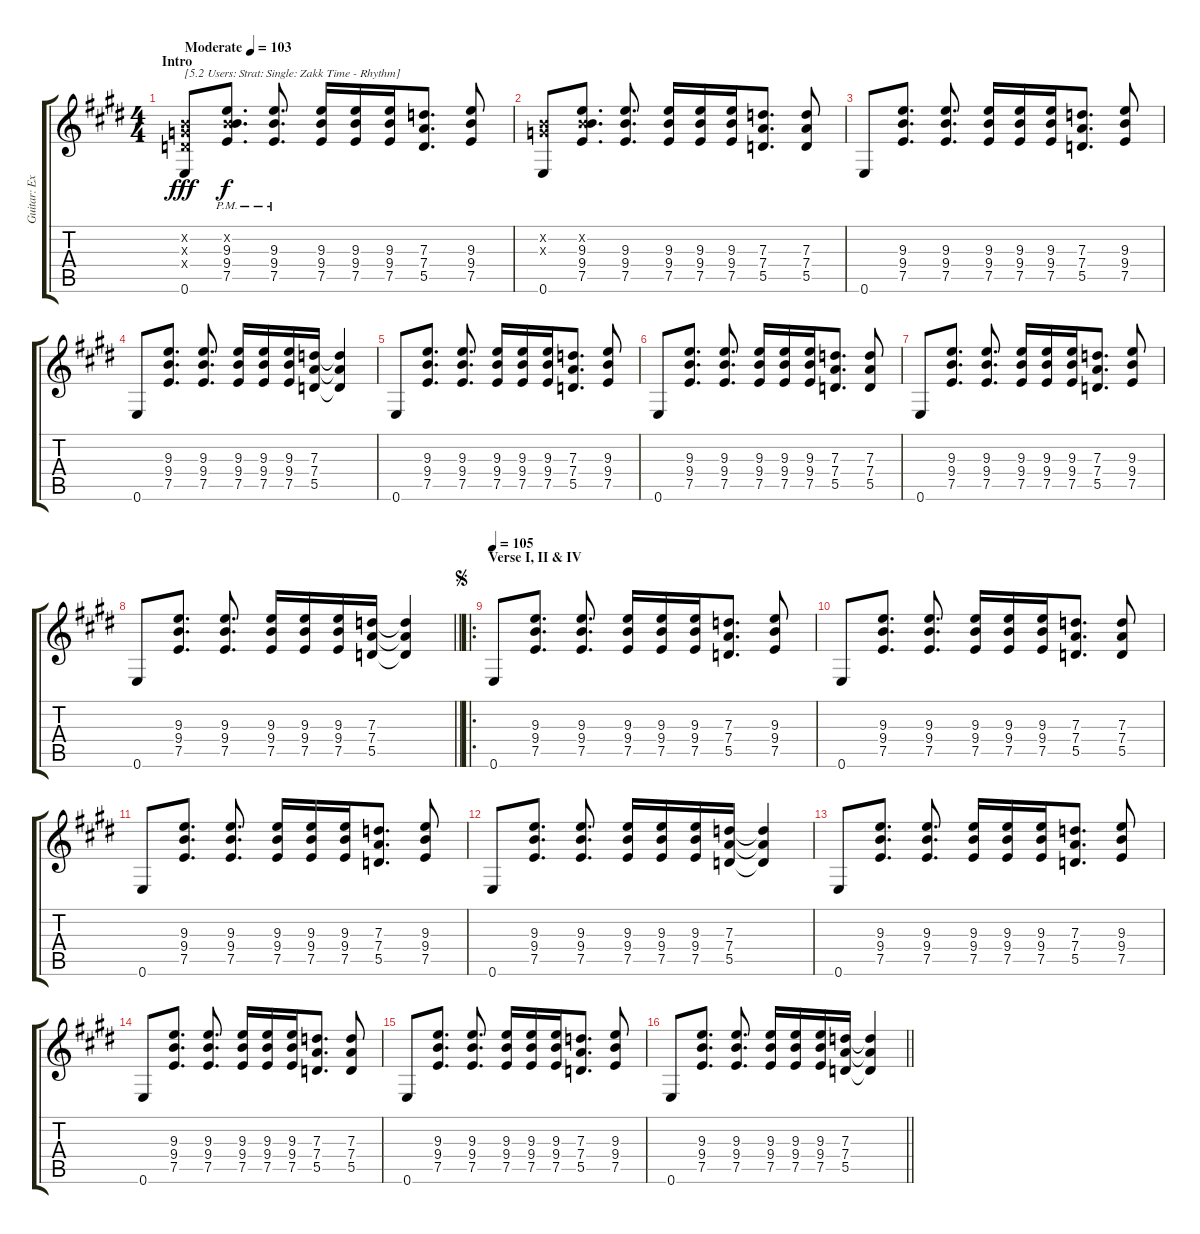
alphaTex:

\track ("Guitar: Extra" "Guitar: Ex") {instrument overdrivenguitar}
\staff {score tabs}
\tuning (E4 B3 G3 D3 A2 E2) {hide}
\ts (4 4)
\section ("" "Intro")
\tempo (103 "Moderate")
\clef g2
\ks e
(0.2{x} 0.3{x} 0.4{x} 0.6).8{txt "[5.2 Users: Strat: Single: Zakk Time - Rhythm]" dy fff instrument overdrivenguitar} (0.2{x} 9.3{pm} 9.4 7.5).8{d dy f} (9.3{pm} 9.4 7.5).8{d} (9.3 9.4 7.5).16 (9.3 9.4 7.5).16 (9.3 9.4 7.5).16 (7.3 7.4 5.5).8{d} (9.3 9.4 7.5).8 |
(0.2{x} 0.3{x} 0.6).8 (0.2{x} 9.3 9.4 7.5).8{d} (9.3 9.4 7.5).8{d} (9.3 9.4 7.5).16 (9.3 9.4 7.5).16 (9.3 9.4 7.5).16 (7.3 7.4 5.5).8{d} (7.3 7.4 5.5).8 |
0.6.8 (9.3 9.4 7.5).8{d} (9.3 9.4 7.5).8{d} (9.3 9.4 7.5).16 (9.3 9.4 7.5).16 (9.3 9.4 7.5).16 (7.3 7.4 5.5).8{d} (9.3 9.4 7.5).8 |
0.6.8 (9.3 9.4 7.5).8{d} (9.3 9.4 7.5).8{d} (9.3 9.4 7.5).16 (9.3 9.4 7.5).16 (9.3 9.4 7.5).16 (7.3 7.4 5.5).16 (7.3{t} 7.4{t} 5.5{t}).4 |
0.6.8 (9.3 9.4 7.5).8{d} (9.3 9.4 7.5).8{d} (9.3 9.4 7.5).16 (9.3 9.4 7.5).16 (9.3 9.4 7.5).16 (7.3 7.4 5.5).8{d} (9.3 9.4 7.5).8 |
0.6.8 (9.3 9.4 7.5).8{d} (9.3 9.4 7.5).8{d} (9.3 9.4 7.5).16 (9.3 9.4 7.5).16 (9.3 9.4 7.5).16 (7.3 7.4 5.5).8{d} (7.3 7.4 5.5).8 |
0.6.8 (9.3 9.4 7.5).8{d} (9.3 9.4 7.5).8{d} (9.3 9.4 7.5).16 (9.3 9.4 7.5).16 (9.3 9.4 7.5).16 (7.3 7.4 5.5).8{d} (9.3 9.4 7.5).8 |
\barLineRight lightlight
0.6.8 (9.3 9.4 7.5).8{d} (9.3 9.4 7.5).8{d} (9.3 9.4 7.5).16 (9.3 9.4 7.5).16 (9.3 9.4 7.5).16 (7.3 7.4 5.5).16 (7.3{t} 7.4{t} 5.5{t}).4 |
\ro
\section ("" "Verse I, II & IV")
\jump segno
\tempo 105
0.6.8 (9.3 9.4 7.5).8{d} (9.3 9.4 7.5).8{d} (9.3 9.4 7.5).16 (9.3 9.4 7.5).16 (9.3 9.4 7.5).16 (7.3 7.4 5.5).8{d} (9.3 9.4 7.5).8 |
0.6.8 (9.3 9.4 7.5).8{d} (9.3 9.4 7.5).8{d} (9.3 9.4 7.5).16 (9.3 9.4 7.5).16 (9.3 9.4 7.5).16 (7.3 7.4 5.5).8{d} (7.3 7.4 5.5).8 |
0.6.8 (9.3 9.4 7.5).8{d} (9.3 9.4 7.5).8{d} (9.3 9.4 7.5).16 (9.3 9.4 7.5).16 (9.3 9.4 7.5).16 (7.3 7.4 5.5).8{d} (9.3 9.4 7.5).8 |
0.6.8 (9.3 9.4 7.5).8{d} (9.3 9.4 7.5).8{d} (9.3 9.4 7.5).16 (9.3 9.4 7.5).16 (9.3 9.4 7.5).16 (7.3 7.4 5.5).16 (7.3{t} 7.4{t} 5.5{t}).4 |
0.6.8 (9.3 9.4 7.5).8{d} (9.3 9.4 7.5).8{d} (9.3 9.4 7.5).16 (9.3 9.4 7.5).16 (9.3 9.4 7.5).16 (7.3 7.4 5.5).8{d} (9.3 9.4 7.5).8 |
0.6.8 (9.3 9.4 7.5).8{d} (9.3 9.4 7.5).8{d} (9.3 9.4 7.5).16 (9.3 9.4 7.5).16 (9.3 9.4 7.5).16 (7.3 7.4 5.5).8{d} (7.3 7.4 5.5).8 |
0.6.8 (9.3 9.4 7.5).8{d} (9.3 9.4 7.5).8{d} (9.3 9.4 7.5).16 (9.3 9.4 7.5).16 (9.3 9.4 7.5).16 (7.3 7.4 5.5).8{d} (9.3 9.4 7.5).8 |
\barLineRight lightlight
0.6.8 (9.3 9.4 7.5).8{d} (9.3 9.4 7.5).8{d} (9.3 9.4 7.5).16 (9.3 9.4 7.5).16 (9.3 9.4 7.5).16 (7.3 7.4 5.5).16 (7.3{t} 7.4{t} 5.5{t}).4
